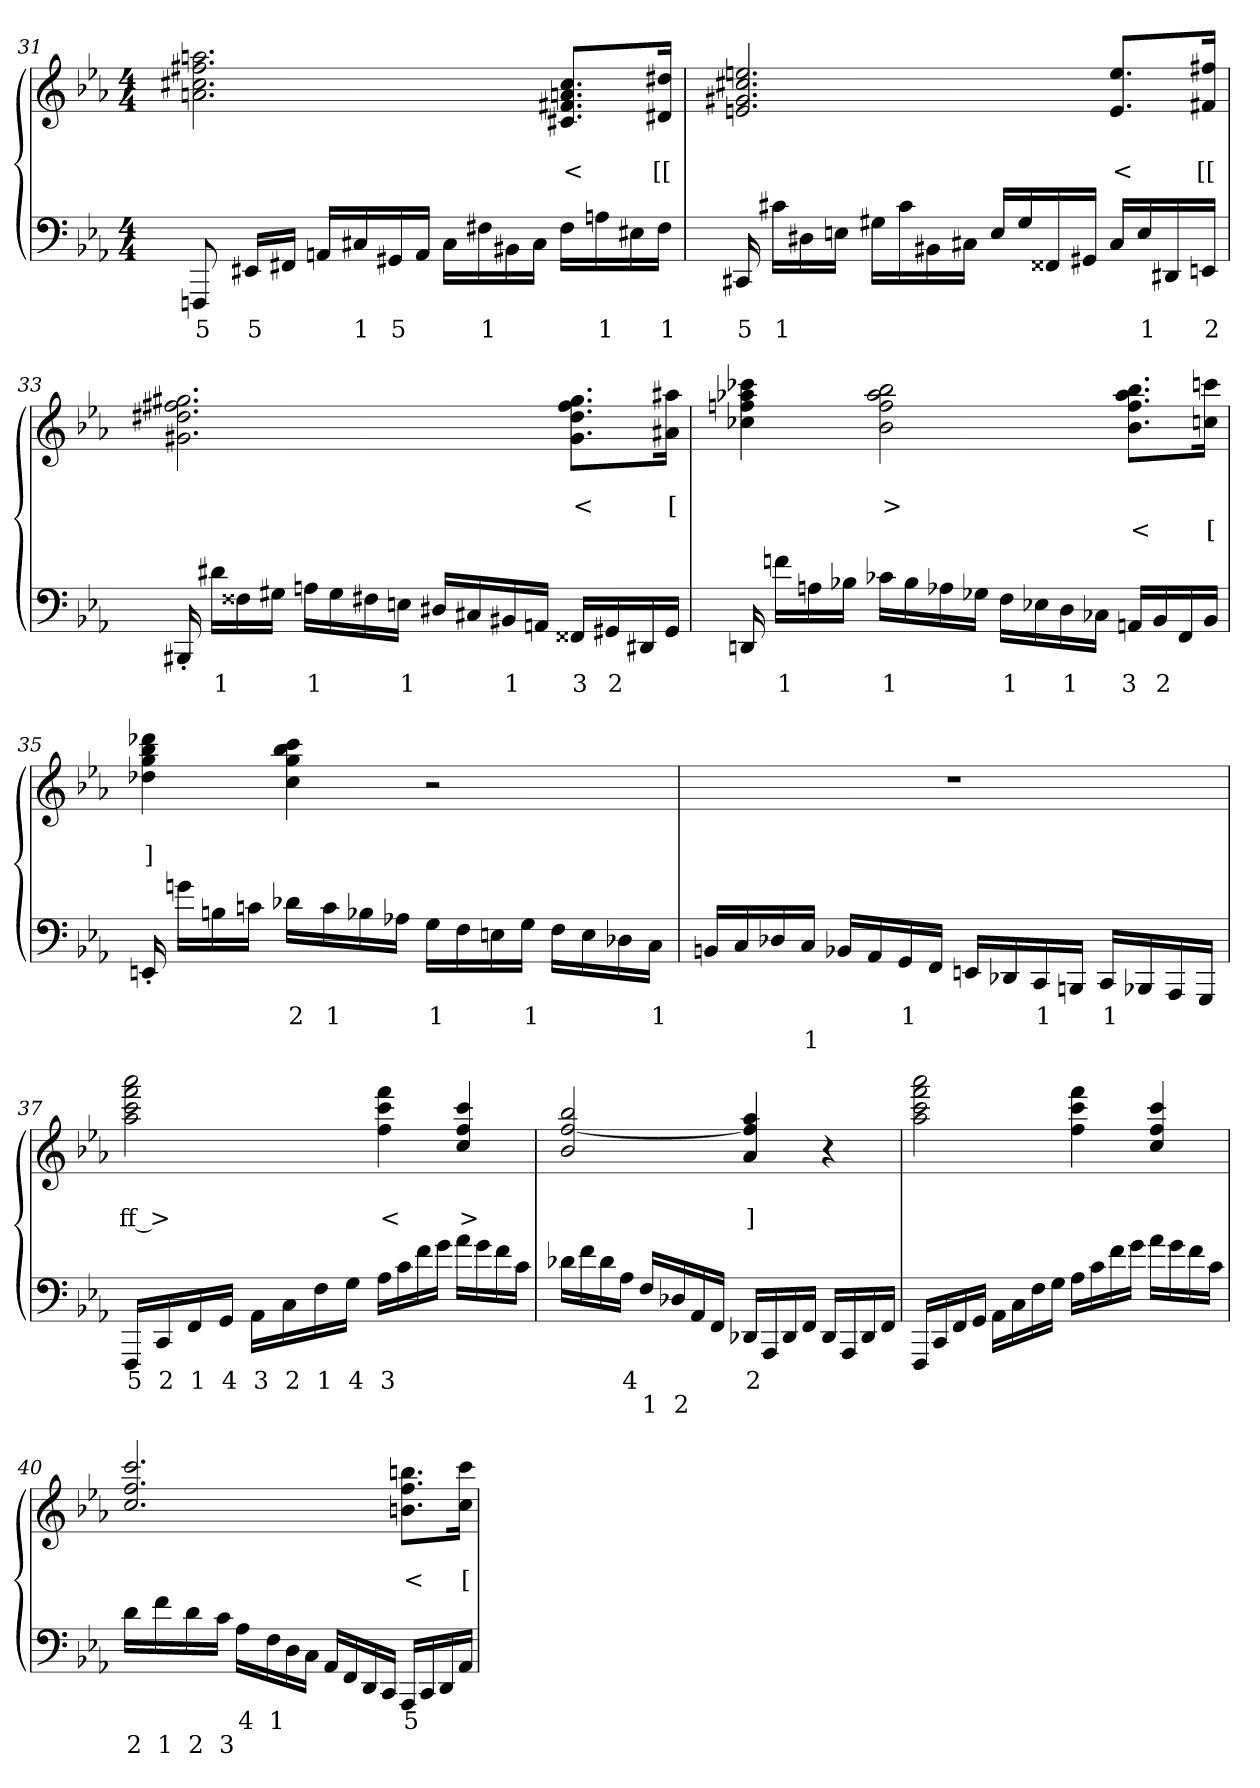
**kern	**text	**text	**kern	**text	**text	**text
*part2	*part2	*part2	*part1	*part1	*part1	*part1
*staff2	*staff2	*staff2	*staff1	*staff1	*staff1	*staff1
*clefF4	*	*	*clefG2	*	*	*
*k[b-e-a-]	*	*	*k[b-e-a-]	*	*	*
*M4/4	*	*	*M4/4	*	*	*
=31	=31	=31	=31	=31	=31	=31
8FFFn	5	.	2.aan 2.ff#X 2.cc#X 2.an	.	.	.
16EE#XLL	5	.	.	.	.	.
16FF#XJJ	.	.	.	.	.	.
16AAnLL	.	.	.	.	.	.
16C#X	1	.	.	.	.	.
16GG#X	5	.	.	.	.	.
16AAJJ	.	.	.	.	.	.
16C#LL	.	.	.	.	.	.
16F#	1	.	.	.	.	.
16BB#X\	.	.	.	.	.	.
16C#JJ	.	.	.	.	.	.
16F#LL	.	.	8.cc# 8.an 8.f# 8.c#L	.	<	.
16An	1	.	.	.	.	.
16E#\	.	.	.	.	.	.
16F#JJ	1	.	16dd#X 16d#XJk	.	[[	.
=32	=32	=32	=32	=32	=32	=32
16CC#X	5	.	2.een 2.cc#X 2.g#X 2.en	.	.	.
16c#LL	1	.	.	.	.	.
16D#X	.	.	.	.	.	.
16EnJJ	.	.	.	.	.	.
16G#XLL	.	.	.	.	.	.
16c#	.	.	.	.	.	.
16BB#X	.	.	.	.	.	.
16C#JJ	.	.	.	.	.	.
16ELL	.	.	.	.	.	.
16G#	.	.	.	.	.	.
16FF##X	.	.	.	.	.	.
16GG#JJ	.	.	.	.	.	.
16C#LL	.	.	8.ee/ 8.e/L	.	<	.
16E	1	.	.	.	.	.
16DD#	.	.	.	.	.	.
16EEnJJ	2	.	16ff#X 16f#XJk	.	[[	.
=33	=33	=33	=33	=33	=33	=33
16BBB#X'>	.	.	2.gg#X 2.ff#X 2.dd#X 2.g#X	.	.	.
16d#XLL	1	.	.	.	.	.
16F##X	.	.	.	.	.	.
16G#XJJ	.	.	.	.	.	.
16AnLL	1	.	.	.	.	.
16G#	.	.	.	.	.	.
16F#X	.	.	.	.	.	.
16EnJJ	1	.	.	.	.	.
16D#LL	.	.	.	.	.	.
16C#X	.	.	.	.	.	.
16BB#	1	.	.	.	.	.
16AAnJJ	.	.	.	.	.	.
16FF##XLL	3	.	8.gg# 8.ff# 8.dd# 8.g#L	.	<	.
16GG#	2	.	.	.	.	.
16DD#	.	.	.	.	.	.
16GG#JJ	.	.	16aa#X 16a#XJk	.	[	.
=34	=34	=34	=34	=34	=34	=34
16DDn	.	.	4ccc-X 4aa-X 4ffn 4cc-X	.	.	.
16fnLL	1	.	.	.	.	.
16An	.	.	.	.	.	.
16B-XJJ	.	.	.	.	.	.
16c-XLL	1	.	2bb- 2aa- 2ff 2b-	.	>	.
16B-	.	.	.	.	.	.
16A-X	.	.	.	.	.	.
16G-XJJ	.	.	.	.	.	.
16FLL	1	.	.	.	.	.
16E-X	.	.	.	.	.	.
16D	1	.	.	.	.	.
16C-JJ	.	.	.	.	.	.
16AAnLL	3	.	8.bb- 8.aa- 8.ff 8.b-L	.	.	<
16BB-	2	.	.	.	.	.
16FF	.	.	.	.	.	.
16BB-JJ	.	.	16cccn 16ccnJk	.	.	[
=35	=35	=35	=35	=35	=35	=35
16EEn'>	.	.	4ddd-X 4bb- 4gg 4dd-X	.	]	.
16gnLL	.	.	.	.	.	.
16Bn	.	.	.	.	.	.
16cnJJ	.	.	.	.	.	.
16d-XLL	2	.	4ccc 4bb- 4gg 4cc	.	.	.
16c	1	.	.	.	.	.
16B-X	.	.	.	.	.	.
16A-XJJ	.	.	.	.	.	.
16GLL	1	.	2r	.	.	.
16F	.	.	.	.	.	.
16En	.	.	.	.	.	.
16GJJ	1	.	.	.	.	.
16FLL	.	.	.	.	.	.
16E	.	.	.	.	.	.
16D-	.	.	.	.	.	.
16CJJ	1	.	.	.	.	.
=36	=36	=36	=36	=36	=36	=36
16BBnLL	.	.	1r	.	.	.
16C	.	.	.	.	.	.
16D-X	.	.	.	.	.	.
16CJJ	.	1	.	.	.	.
16BB-XLL	.	.	.	.	.	.
16AA-	.	.	.	.	.	.
16GG	1	.	.	.	.	.
16FFJJ	.	.	.	.	.	.
16EEnLL	.	.	.	.	.	.
16DD-	.	.	.	.	.	.
16CC	1	.	.	.	.	.
16BBBnJJ	.	.	.	.	.	.
16CCLL	1	.	.	.	.	.
16BBB-X	.	.	.	.	.	.
16AAA-	.	.	.	.	.	.
16GGGJJ	.	.	.	.	.	.
=37	=37	=37	=37	=37	=37	=37
16FFFLL	5	.	2aaa- 2fff 2ccc 2aa-	.	ff >	.
16CC	2	.	.	.	.	.
16FF	1	.	.	.	.	.
16GGJJ	4	.	.	.	.	.
16AA-LL	3	.	.	.	.	.
16C	2	.	.	.	.	.
16F	1	.	.	.	.	.
16GJJ	4	.	.	.	.	.
16A-LL	3	.	4fff 4ccc 4ff	.	<	.
16c	.	.	.	.	.	.
16f	.	.	.	.	.	.
16gJJ	.	.	.	.	.	.
16a-LL	.	.	4ccc/ 4ff/ 4cc/	.	>	.
16g	.	.	.	.	.	.
16f	.	.	.	.	.	.
16cJJ	.	.	.	.	.	.
=38	=38	=38	=38	=38	=38	=38
16d-XLL	.	.	2bb-/ [2ff/ 2b-/	.	.	.
16f	.	.	.	.	.	.
16d-	.	.	.	.	.	.
16A-JJ	4	.	.	.	.	.
16FLL	.	1	.	.	.	.
16D-	.	2	.	.	.	.
16AA-	.	.	.	.	.	.
16FFJJ	.	.	.	.	.	.
16DD-LL	2	.	4aa-/ 4ff/] 4a-/	.	]	.
16AAA-	.	.	.	.	.	.
16DD-	.	.	.	.	.	.
16FFJJ	.	.	.	.	.	.
16DD-LL	.	.	4r	.	.	.
16AAA-	.	.	.	.	.	.
16DD-	.	.	.	.	.	.
16FFJJ	.	.	.	.	.	.
=39	=39	=39	=39	=39	=39	=39
16FFFLL	.	.	2aaa- 2fff 2ccc 2aa-	.	.	.
16CC	.	.	.	.	.	.
16FF	.	.	.	.	.	.
16GGJJ	.	.	.	.	.	.
16AA-LL	.	.	.	.	.	.
16C	.	.	.	.	.	.
16F	.	.	.	.	.	.
16GJJ	.	.	.	.	.	.
16A-LL	.	.	4fff 4ccc 4ff	.	.	.
16c	.	.	.	.	.	.
16f	.	.	.	.	.	.
16gJJ	.	.	.	.	.	.
16a-LL	.	.	4ccc/ 4ff/ 4cc/	.	.	.
16g	.	.	.	.	.	.
16f	.	.	.	.	.	.
16cJJ	.	.	.	.	.	.
=40	=40	=40	=40	=40	=40	=40
16dLL	.	2	2.ccc/ 2.ff/ 2.cc/	.	.	.
16f	.	1	.	.	.	.
16d	.	2	.	.	.	.
16cJJ	.	3	.	.	.	.
16A-LL	4	.	.	.	.	.
16F	1	.	.	.	.	.
16D	.	.	.	.	.	.
16CJJ	.	.	.	.	.	.
16AA-/LL	.	.	.	.	.	.
16FF	.	.	.	.	.	.
16DD	.	.	.	.	.	.
16CCJJ	.	.	.	.	.	.
16AAA-LL	5	.	8.bbn 8.ff 8.bnL	.	<	.
16CC	.	.	.	.	.	.
16DD	.	.	.	.	.	.
16AA-JJ	.	.	16ccc 16ccJk	.	[	.
=	=	=	=	=	=	=
*-	*-	*-	*-	*-	*-	*-
